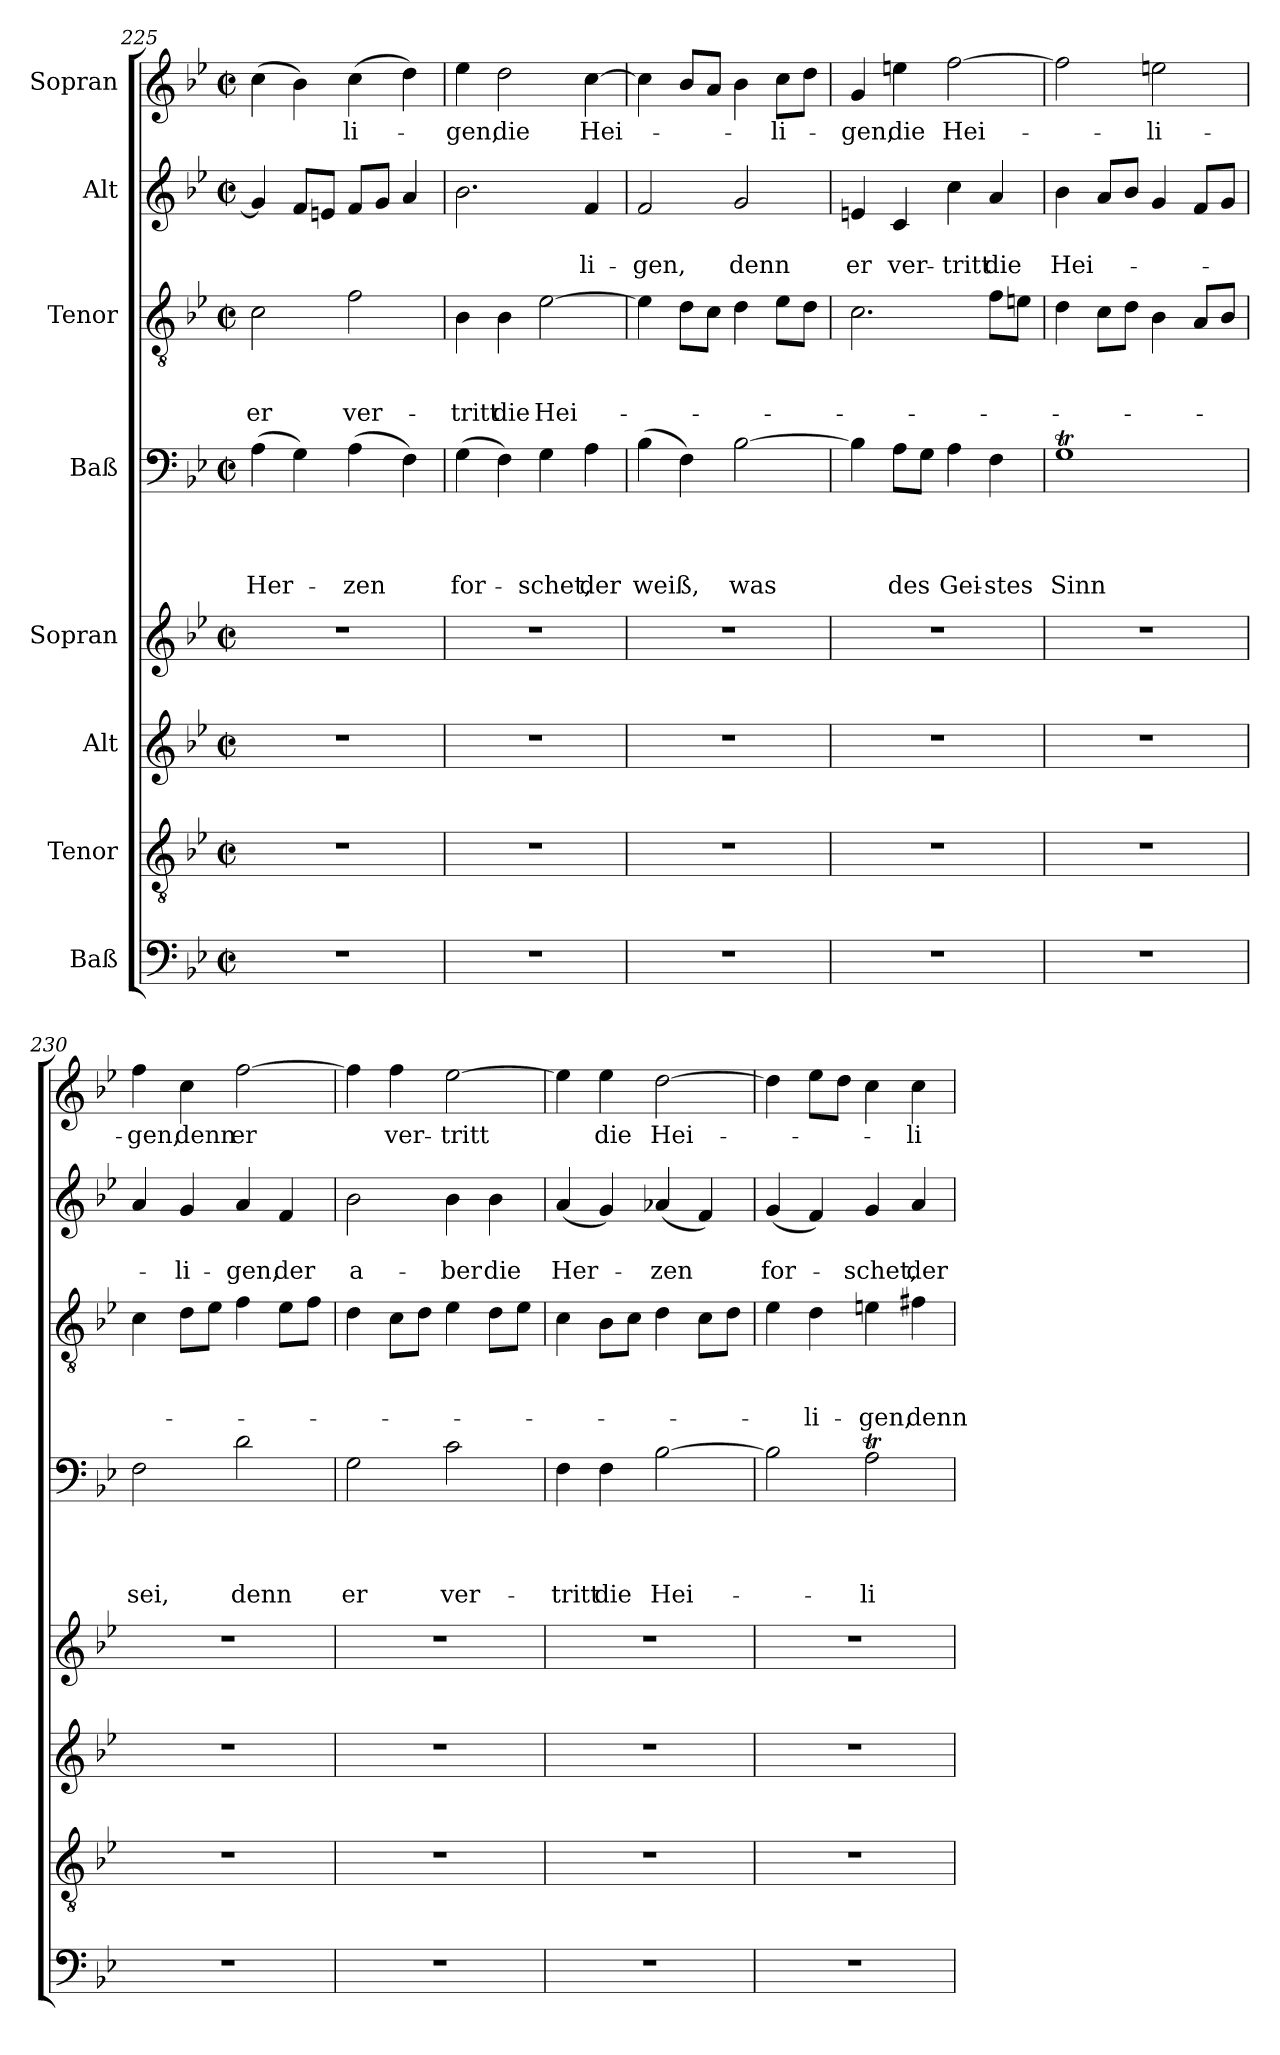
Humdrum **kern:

**kern	**kern	**kern	**kern	**kern	**text	**text	**text	**text	**kern	**text	**text	**text	**kern	**text	**text	**kern	**text
*part8	*part7	*part6	*part5	*part4	*part4	*part4	*part4	*part4	*part3	*part3	*part3	*part3	*part2	*part2	*part2	*part1	*part1
*staff8	*staff7	*staff6	*staff5	*staff4	*staff4	*staff4	*staff4	*staff4	*staff3	*staff3	*staff3	*staff3	*staff2	*staff2	*staff2	*staff1	*staff1
*I"Baß	*I"Tenor	*I"Alt	*I"Sopran	*I"Baß	*	*	*	*	*I"Tenor	*	*	*	*I"Alt	*	*	*I"Sopran	*
!!LO:LB:g=z
*clefF4	*clefGv2	*clefG2	*clefG2	*clefF4	*	*	*	*	*clefGv2	*	*	*	*clefG2	*	*	*clefG2	*
*k[b-e-]	*k[b-e-]	*k[b-e-]	*k[b-e-]	*k[b-e-]	*	*	*	*	*k[b-e-]	*	*	*	*k[b-e-]	*	*	*k[b-e-]	*
*B-:	*B-:	*B-:	*B-:	*B-:	*	*	*	*	*B-:	*	*	*	*B-:	*	*	*B-:	*
*M2/2	*M2/2	*M2/2	*M2/2	*M2/2	*	*	*	*	*M2/2	*	*	*	*M2/2	*	*	*M2/2	*
*met(c|)	*met(c|)	*met(c|)	*met(c|)	*met(c|)	*	*	*	*	*met(c|)	*	*	*	*met(c|)	*	*	*met(c|)	*
=225	=225	=225	=225	=225	=225	=225	=225	=225	=225	=225	=225	=225	=225	=225	=225	=225	=225
1r	1r	1r	1r	(4A!\	.	.	.	Her-	2c!\	.	.	er	4g!/]	.	.	(4cc!\	.
.	.	.	.	4G!\)	.	.	.	.	.	.	.	.	8f!/L	.	.	4b-!\)	.
.	.	.	.	.	.	.	.	.	.	.	.	.	8en!/J	.	.	.	.
.	.	.	.	(4A!\	.	.	.	-zen	2f!\	.	.	ver-	8f!/L	.	.	(4cc!\	-li-
.	.	.	.	.	.	.	.	.	.	.	.	.	8g!/J	.	.	.	.
.	.	.	.	4F!\)	.	.	.	.	.	.	.	.	4a!/	.	.	4dd!\)	.
=226	=226	=226	=226	=226	=226	=226	=226	=226	=226	=226	=226	=226	=226	=226	=226	=226	=226
1r	1r	1r	1r	(4G!\	.	.	.	for-	4B-!\	.	.	-tritt	2.b-!\	.	.	4ee-!\	-gen,
.	.	.	.	4F!\)	.	.	.	.	4B-!\	.	.	die	.	.	.	2dd!\	die
.	.	.	.	4G!\	.	.	.	-schet,	[2e-!\	.	.	Hei-	.	.	.	.	.
.	.	.	.	4A!\	.	.	.	der	.	.	.	.	4f!/	.	-li-	[4cc!\	Hei-
=227	=227	=227	=227	=227	=227	=227	=227	=227	=227	=227	=227	=227	=227	=227	=227	=227	=227
1r	1r	1r	1r	(4B-!\	.	.	.	weiß,	4e-!\]	.	.	.	2f!/	.	-gen,	4cc!\]	.
.	.	.	.	4F!\)	.	.	.	.	8d!\L	.	.	.	.	.	.	8b-!/L	.
.	.	.	.	.	.	.	.	.	8c!\J	.	.	.	.	.	.	8a!/J	.
.	.	.	.	[2B-!\	.	.	.	was	4d!\	.	.	.	2g!/	.	denn	4b-!\	.
.	.	.	.	.	.	.	.	.	8e-!\L	.	.	.	.	.	.	8cc!\L	-li-
.	.	.	.	.	.	.	.	.	8d!\J	.	.	.	.	.	.	8dd!\J	.
=228	=228	=228	=228	=228	=228	=228	=228	=228	=228	=228	=228	=228	=228	=228	=228	=228	=228
1r	1r	1r	1r	4B-!\]	.	.	.	.	2.c!\	.	.	.	4en!/	.	er	4g!/	-gen,
.	.	.	.	8A!\L	.	.	.	des	.	.	.	.	4c!/	.	ver-	4een!\	die
.	.	.	.	8G!\J	.	.	.	.	.	.	.	.	.	.	.	.	.
.	.	.	.	4A!\	.	.	.	Gei-	.	.	.	.	4cc!\	.	-tritt	[2ff!\	Hei-
.	.	.	.	4F!\	.	.	.	-stes	8f!\L	.	.	.	4a!/	.	die	.	.
.	.	.	.	.	.	.	.	.	8en!\J	.	.	.	.	.	.	.	.
=229	=229	=229	=229	=229	=229	=229	=229	=229	=229	=229	=229	=229	=229	=229	=229	=229	=229
1r	1r	1r	1r	1GT!	.	.	.	Sinn	4d!\	.	.	.	4b-!\	.	Hei-	2ff!\]	.
.	.	.	.	.	.	.	.	.	8c!\L	.	.	.	8a!/L	.	.	.	.
.	.	.	.	.	.	.	.	.	8d!\J	.	.	.	8b-!/J	.	.	.	.
.	.	.	.	.	.	.	.	.	4B-!\	.	.	.	4g!/	.	.	2een!\	-li-
.	.	.	.	.	.	.	.	.	8A!/L	.	.	.	8f!/L	.	.	.	.
.	.	.	.	.	.	.	.	.	8B-!/J	.	.	.	8g!/J	.	.	.	.
!!LO:LB:g=z
=230	=230	=230	=230	=230	=230	=230	=230	=230	=230	=230	=230	=230	=230	=230	=230	=230	=230
1r	1r	1r	1r	2F!\	.	.	.	sei,	4c!\	.	.	.	4a!/	.	.	4ff!\	-gen,
.	.	.	.	.	.	.	.	.	8d!\L	.	.	.	4g!/	.	-li-	4cc!\	denn
.	.	.	.	.	.	.	.	.	8e-!\J	.	.	.	.	.	.	.	.
.	.	.	.	2d!\	.	.	.	denn	4f!\	.	.	.	4a!/	.	-gen,	[2ff!\	er
.	.	.	.	.	.	.	.	.	8e-!\L	.	.	.	4f!/	.	der	.	.
.	.	.	.	.	.	.	.	.	8f!\J	.	.	.	.	.	.	.	.
=231	=231	=231	=231	=231	=231	=231	=231	=231	=231	=231	=231	=231	=231	=231	=231	=231	=231
1r	1r	1r	1r	2G!\	.	.	.	er	4d!\	.	.	.	2b-!\	.	a-	4ff!\]	.
.	.	.	.	.	.	.	.	.	8c!\L	.	.	.	.	.	.	4ff!\	ver-
.	.	.	.	.	.	.	.	.	8d!\J	.	.	.	.	.	.	.	.
.	.	.	.	2c!\	.	.	.	ver-	4e-!\	.	.	.	4b-!\	.	-ber	[2ee-!\	-tritt
.	.	.	.	.	.	.	.	.	8d!\L	.	.	.	4b-!\	.	die	.	.
.	.	.	.	.	.	.	.	.	8e-!\J	.	.	.	.	.	.	.	.
=232	=232	=232	=232	=232	=232	=232	=232	=232	=232	=232	=232	=232	=232	=232	=232	=232	=232
1r	1r	1r	1r	4F!\	.	.	.	-tritt	4c!\	.	.	.	(4a!/	.	Her-	4ee-!\]	.
.	.	.	.	4F!\	.	.	.	die	8B-!\L	.	.	.	4g!/)	.	.	4ee-!\	die
.	.	.	.	.	.	.	.	.	8c!\J	.	.	.	.	.	.	.	.
.	.	.	.	[2B-!\	.	.	.	Hei-	4d!\	.	.	.	(4a-X!/	.	-zen	[2dd!\	Hei-
.	.	.	.	.	.	.	.	.	8c!\L	.	.	.	4f!/)	.	.	.	.
.	.	.	.	.	.	.	.	.	8d!\J	.	.	.	.	.	.	.	.
=233	=233	=233	=233	=233	=233	=233	=233	=233	=233	=233	=233	=233	=233	=233	=233	=233	=233
1r	1r	1r	1r	2B-!\]	.	.	.	.	4e-!\	.	.	.	(4g!/	.	for-	4dd!\]	.
.	.	.	.	.	.	.	.	.	4d!\	.	.	-li-	4f!/)	.	.	8ee-!\L	.
.	.	.	.	.	.	.	.	.	.	.	.	.	.	.	.	8dd!\J	.
.	.	.	.	2At!\	.	.	.	-li-	4en!\	.	.	-gen,	4g!/	.	-schet,	4cc!\	.
.	.	.	.	.	.	.	.	.	4f#X!\	.	.	denn	4a!/	.	der	4cc!\	-li-
=	=	=	=	=	=	=	=	=	=	=	=	=	=	=	=	=	=
*-	*-	*-	*-	*-	*-	*-	*-	*-	*-	*-	*-	*-	*-	*-	*-	*-	*-
